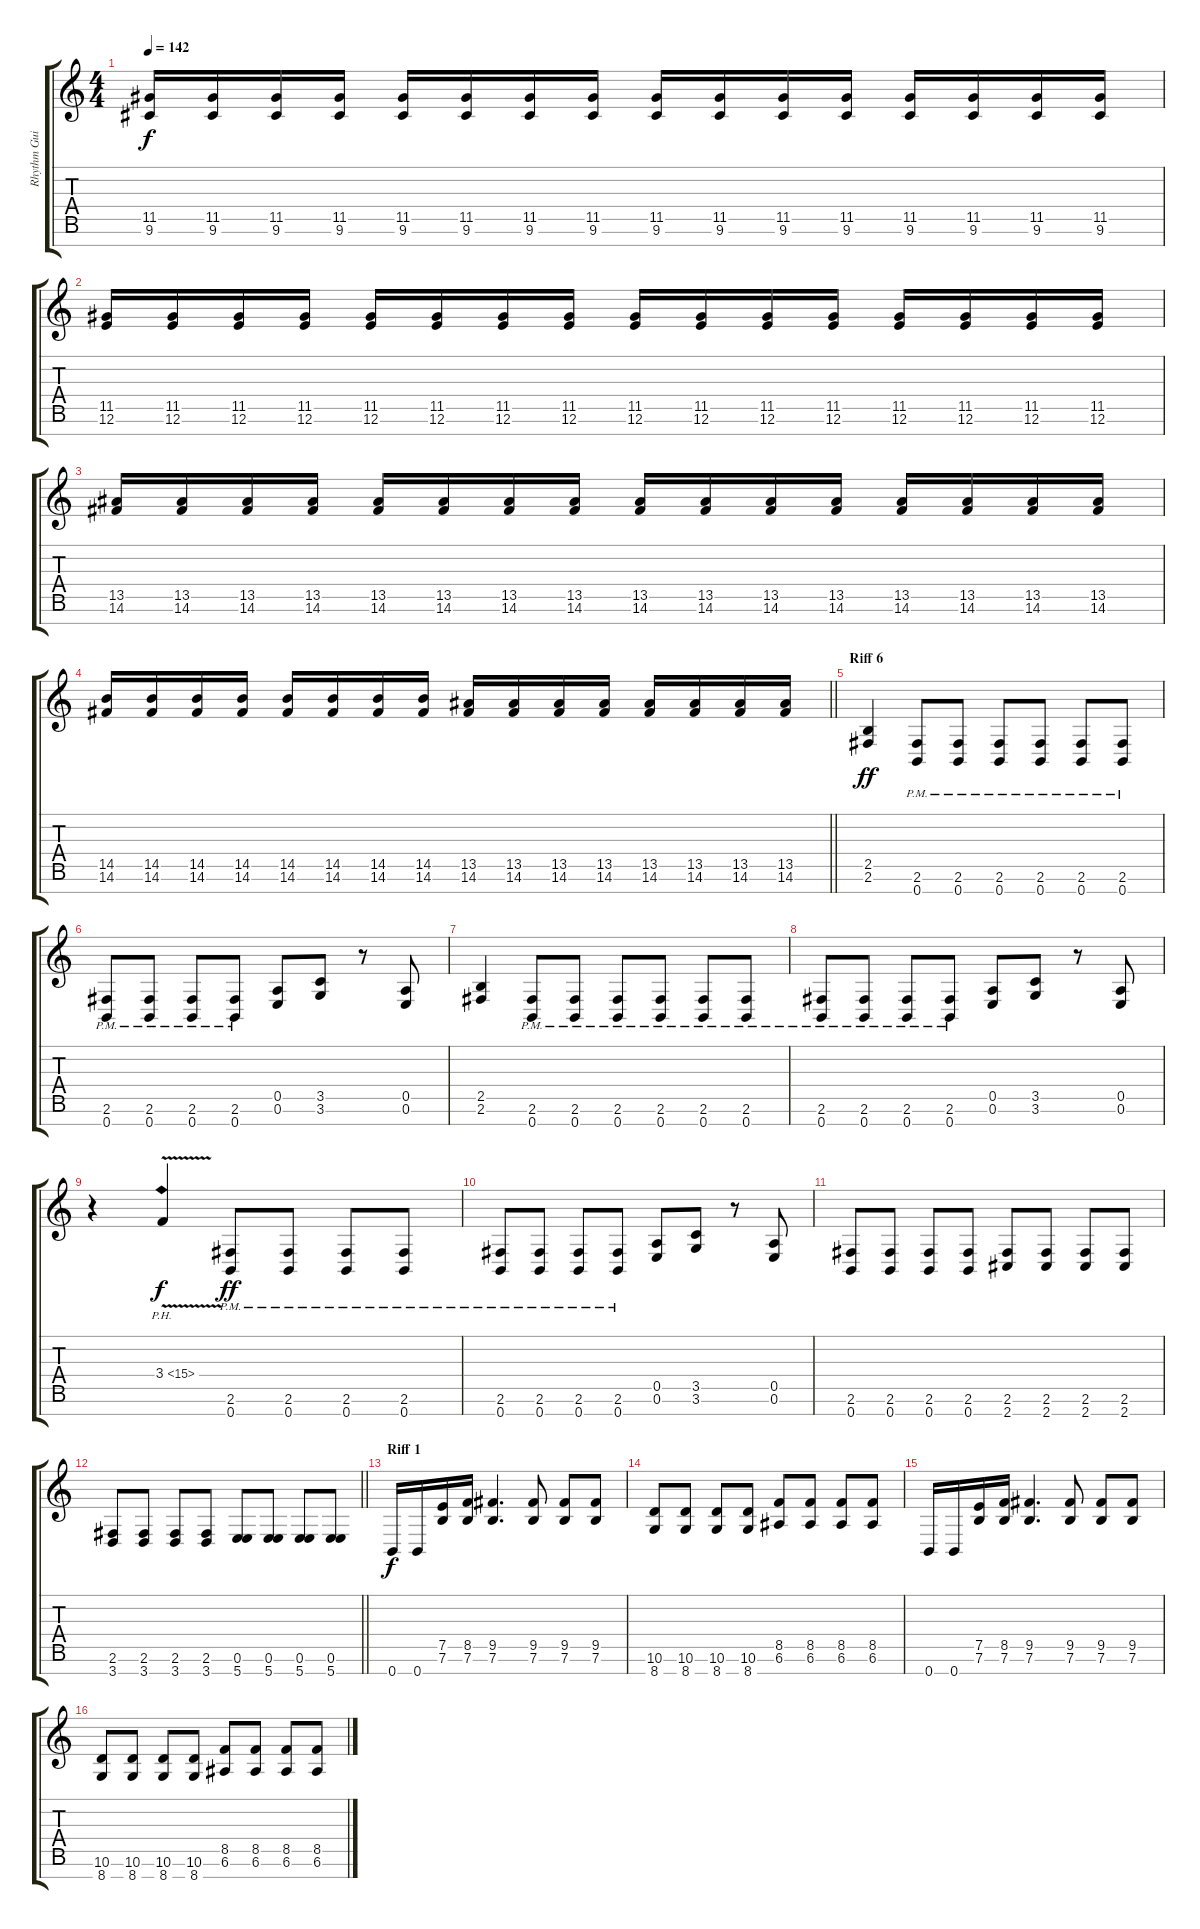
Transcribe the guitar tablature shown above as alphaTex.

\track ("Rhythm Guitar 2" "Rhythm Gui") {instrument overdrivenguitar}
\staff {score tabs}
\tuning (E4 B3 G3 D3 A2 E2 B1) {hide}
\ts (4 4)
\tempo 142
\clef g2
\ks c
(11.5 9.6).16{dy f} (11.5 9.6).16 (11.5 9.6).16 (11.5 9.6).16 (11.5 9.6).16 (11.5 9.6).16 (11.5 9.6).16 (11.5 9.6).16 (11.5 9.6).16 (11.5 9.6).16 (11.5 9.6).16 (11.5 9.6).16 (11.5 9.6).16 (11.5 9.6).16 (11.5 9.6).16 (11.5 9.6).16 |
(11.5 12.6).16 (11.5 12.6).16 (11.5 12.6).16 (11.5 12.6).16 (11.5 12.6).16 (11.5 12.6).16 (11.5 12.6).16 (11.5 12.6).16 (11.5 12.6).16 (11.5 12.6).16 (11.5 12.6).16 (11.5 12.6).16 (11.5 12.6).16 (11.5 12.6).16 (11.5 12.6).16 (11.5 12.6).16 |
(13.5 14.6).16 (13.5 14.6).16 (13.5 14.6).16 (13.5 14.6).16 (13.5 14.6).16 (13.5 14.6).16 (13.5 14.6).16 (13.5 14.6).16 (13.5 14.6).16 (13.5 14.6).16 (13.5 14.6).16 (13.5 14.6).16 (13.5 14.6).16 (13.5 14.6).16 (13.5 14.6).16 (13.5 14.6).16 |
\barLineRight lightlight
(14.5 14.6).16 (14.5 14.6).16 (14.5 14.6).16 (14.5 14.6).16 (14.5 14.6).16 (14.5 14.6).16 (14.5 14.6).16 (14.5 14.6).16 (13.5 14.6).16 (13.5 14.6).16 (13.5 14.6).16 (13.5 14.6).16 (13.5 14.6).16 (13.5 14.6).16 (13.5 14.6).16 (13.5 14.6).16 |
\section ("" "Riff 6")
(2.5 2.6).4{dy ff} (2.6{pm} 0.7{pm}).8 (2.6{pm} 0.7{pm}).8 (2.6{pm} 0.7{pm}).8 (2.6{pm} 0.7{pm}).8 (2.6{pm} 0.7{pm}).8 (2.6{pm} 0.7{pm}).8 |
(2.6{pm} 0.7{pm}).8 (2.6{pm} 0.7{pm}).8 (2.6{pm} 0.7{pm}).8 (2.6{pm} 0.7{pm}).8 (0.5 0.6).8 (3.5 3.6).8 r.8 (0.5 0.6).8 |
(2.5 2.6).4 (2.6{pm} 0.7{pm}).8 (2.6{pm} 0.7{pm}).8 (2.6{pm} 0.7{pm}).8 (2.6{pm} 0.7{pm}).8 (2.6{pm} 0.7{pm}).8 (2.6{pm} 0.7{pm}).8 |
(2.6{pm} 0.7{pm}).8 (2.6{pm} 0.7{pm}).8 (2.6{pm} 0.7{pm}).8 (2.6{pm} 0.7{pm}).8 (0.5 0.6).8 (3.5 3.6).8 r.8 (0.5 0.6).8 |
r.4 3.4{ph 12 v}.4{dy f} (2.6{pm} 0.7{pm}).8{dy ff} (2.6{pm} 0.7{pm}).8 (2.6{pm} 0.7{pm}).8 (2.6{pm} 0.7{pm}).8 |
(2.6{pm} 0.7{pm}).8 (2.6{pm} 0.7{pm}).8 (2.6{pm} 0.7{pm}).8 (2.6{pm} 0.7{pm}).8 (0.5 0.6).8 (3.5 3.6).8 r.8 (0.5 0.6).8 |
(2.6 0.7).8 (2.6 0.7).8 (2.6 0.7).8 (2.6 0.7).8 (2.6 2.7).8 (2.6 2.7).8 (2.6 2.7).8 (2.6 2.7).8 |
\barLineRight lightlight
(2.6 3.7).8 (2.6 3.7).8 (2.6 3.7).8 (2.6 3.7).8 (0.6 5.7).8 (0.6 5.7).8 (0.6 5.7).8 (0.6 5.7).8 |
\section ("" "Riff 1")
0.7.16{dy f} 0.7.16 (7.5 7.6).16 (8.5 7.6).16 (9.5 7.6).4{d} (9.5 7.6).8 (9.5 7.6).8 (9.5 7.6).8 |
(10.6 8.7).8 (10.6 8.7).8 (10.6 8.7).8 (10.6 8.7).8 (8.5 6.6).8 (8.5 6.6).8 (8.5 6.6).8 (8.5 6.6).8 |
0.7.16 0.7.16 (7.5 7.6).16 (8.5 7.6).16 (9.5 7.6).4{d} (9.5 7.6).8 (9.5 7.6).8 (9.5 7.6).8 |
(10.6 8.7).8 (10.6 8.7).8 (10.6 8.7).8 (10.6 8.7).8 (8.5 6.6).8 (8.5 6.6).8 (8.5 6.6).8 (8.5 6.6).8
